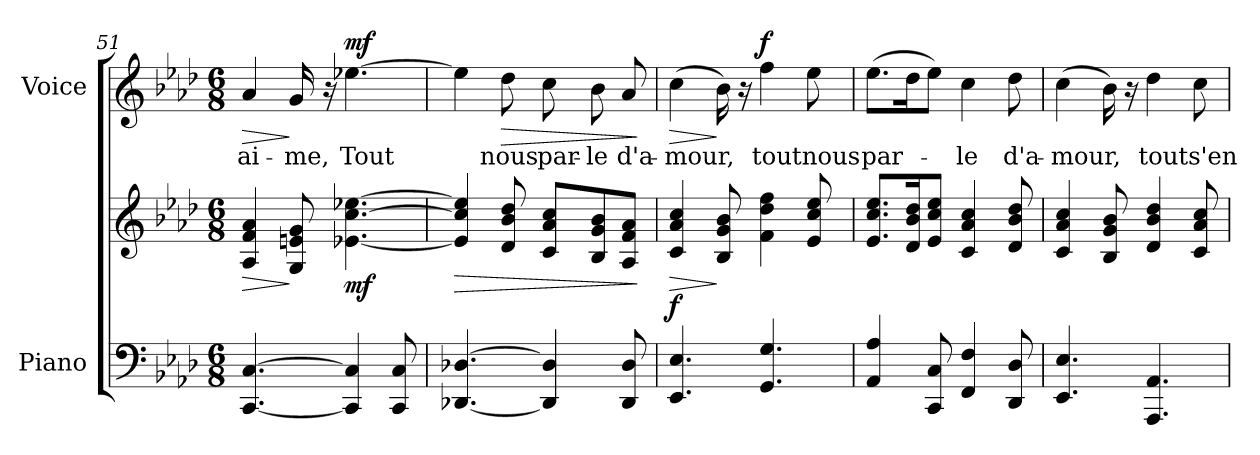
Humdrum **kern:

**kern	**kern	**dynam	**kern	**text	**dynam
*part2	*part2	*part2	*part1	*part1	*part1
*staff3	*staff2	*staff2/3	*staff1	*staff1	*staff1
*I"Piano	*	*	*I"Voice	*	*
*I'Pno	*	*	*	*	*
*clefF4	*clefG2	*	*clefG2	*	*
*k[b-e-a-d-]	*k[b-e-a-d-]	*	*k[b-e-a-d-]	*	*
*M6/8	*M6/8	*	*M6/8	*	*
=51	=51	=51	=51	=51	=51
!	!	!LO:HP:b	!	!LO:LY:b	!LO:HP:b
[4.CC/ [4.C/	4A-/ 4f/ 4a-/	>	4a-/	ai-	>
!	!	!	!	!LO:LY:b	!
.	8G/ 8en/ 8g/	]	16g/	-me,	]
.	.	.	16r	.	.
!	!	!LO:DY:b	!	!LO:LY:b	!LO:DY:a
4CC/] 4C/]	[4.e-X\ [4.cc\ [4.ee-X\	mf	[4.ee-X\	Tout	mf
8CC/ 8C/	.	.	.	.	.
!!LO:LB:g=z
=52	=52	=52	=52	=52	=52
!	!	!LO:HP:b	!	!	!
[4.DD-X/ [4.D-X/	4e-/] 4cc/] 4ee-/]	>	4ee-\]	.	.
!	!	!	!	!LO:LY:b	!LO:HP:b
.	8d-/ 8b-/ 8dd-/	.	8dd-\	nous	>
!	!	!	!	!LO:LY:b	!
4DD-/] 4D-/]	8c/ 8a-/ 8cc/L	.	8cc\	par-	.
!	!	!	!	!LO:LY:b	!
.	8B-/ 8g/ 8b-/	.	8b-\	-le	.
!	!	!	!	!LO:LY:b	!
8DD-/ 8D-/	8A-/ 8f/ 8a-/J	.	8a-/	d'a-	.
.	.	]	.	.	]
=53	=53	=53	=53	=53	=53
!	!	!LO:HP:b	!	!LO:LY:b	!LO:HP:b
!	!	!LO:DY:n=1:a=2	!	!	!
4.EE-/ 4.E-/	4c/ 4a-/ 4cc/	> f	(>4cc\	-mour,	>
.	8B-/ 8g/ 8b-/	]	16b-\)	.	]
.	.	.	16r	.	.
!	!	!	!	!LO:LY:b	!LO:DY:a
4.GG/ 4.G/	4f\ 4dd-\ 4ff\	.	4ff\	tout	f
!	!	!	!	!LO:LY:b	!
.	8e-/ 8cc/ 8ee-/	.	8ee-\	nous	.
=54	=54	=54	=54	=54	=54
!	!	!	!	!LO:LY:b	!
4AA-/ 4A-/	8.e-/ 8.cc/ 8.ee-/L	.	(>8.ee-\L	par-	.
.	16d-/ 16b-/ 16dd-/K	.	16dd-\K	.	.
8CC/ 8C/	8e-/ 8cc/ 8ee-/J	.	8ee-\J)	.	.
!	!	!	!	!LO:LY:b	!
4FF/ 4F/	4c/ 4a-/ 4cc/	.	4cc\	-le	.
!	!	!	!	!LO:LY:b	!
8DD-/ 8D-/	8d-/ 8b-/ 8dd-/	.	8dd-\	d'a-	.
=55	=55	=55	=55	=55	=55
!	!	!	!	!LO:LY:b	!
4.EE-/ 4.E-/	4c/ 4a-/ 4cc/	.	(>4cc\	-mour,	.
.	8B-/ 8g/ 8b-/	.	16b-\)	.	.
.	.	.	16r	.	.
!	!	!LO:DY:a=2	!	!LO:LY:b	!
!	!	!LO:DY:n=1:a=2	!	!	!LO:DY:a
!	!	!	!	!	!LO:DY:n=1:a
4.AAA-/ 4.AA-/	4d-/ 4b-/ 4dd-/	p other-dynamics	4dd-\	tout	p other-dynamics
!	!	!	!	!LO:LY:b	!
.	8c/ 8a-/ 8cc/	.	8cc\	s'en	.
=	=	=	=	=	=
*-	*-	*-	*-	*-	*-
